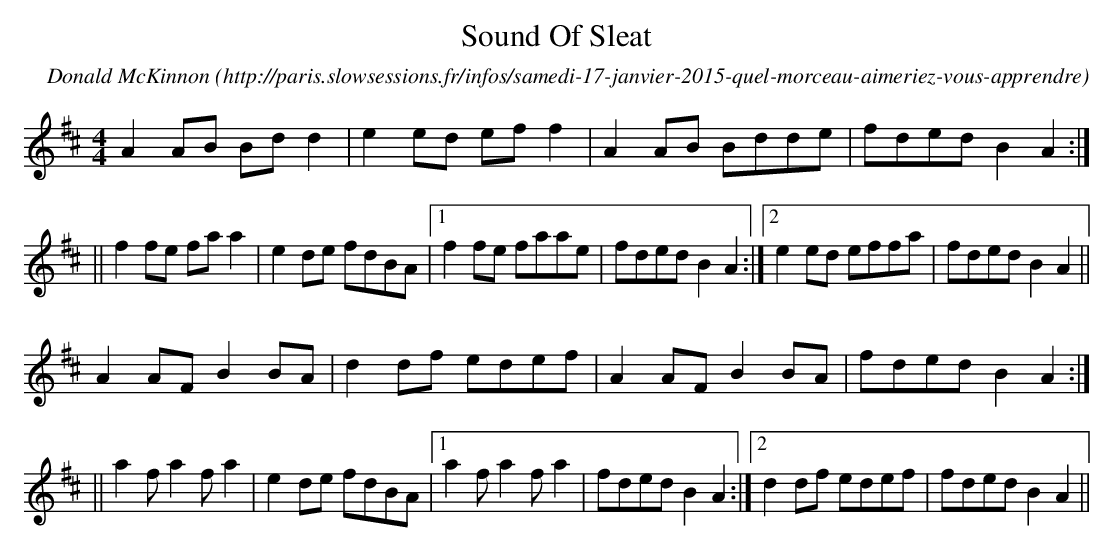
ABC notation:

X:1
T:Sound Of Sleat
O:http://paris.slowsessions.fr/infos/samedi-17-janvier-2015-quel-morceau-aimeriez-vous-apprendre
C:Donald McKinnon
M: 4/4
L: 1/8
K: Amix
A2 AB Bd d2|e2 ed ef f2|A2 AB Bdde|fded B2 A2:|
||f2 fe fa a2|e2 de fdBA|1 f2 fe faae|fded B2 A2:|2 e2 ed effa|fded B2 A2||
A2 AF B2 BA|d2 df edef|A2 AF B2 BA|fded B2 A2:|
||a2 f a2 f a2|e2 de fdBA|1 a2 f a2 f a2|fded B2 A2:|2 d2 df edef|fded B2 A2||
